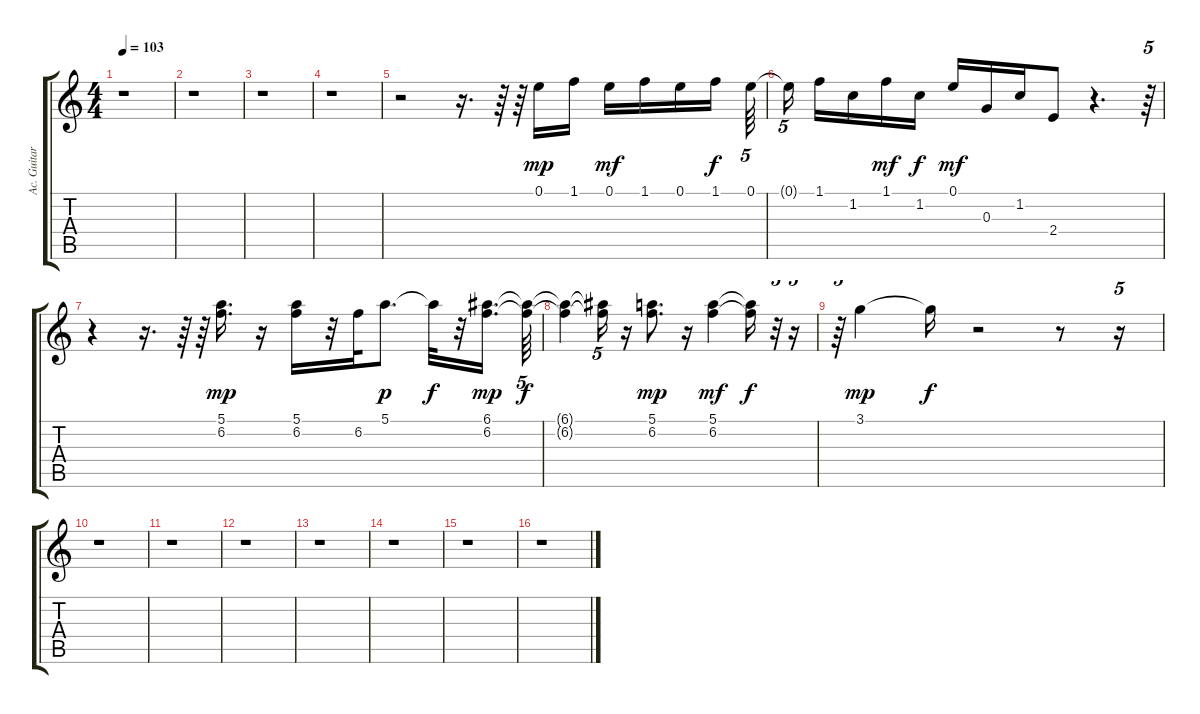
\track ("Ac. Guitar (nylon)" "Ac. Guitar") {instrument acousticguitarnylon}
\staff {score tabs}
\tuning (E4 B3 G3 D3 A2 E2) {hide}
\ts (4 4)
\tempo 103
\clef g2
\ks c
r.1{dy f} |
r.1 |
r.1 |
r.1 |
r.2 r.16{d} r.64 r.64 0.1.16{dy mp} 1.1.16 0.1.16{dy mf} 1.1.16 0.1.16 1.1.16{dy f} 0.1.64{tu (5 4)} |
0.1{t}.16{tu (5 4)} 1.1.16 1.2.16 1.1.16{dy mf} 1.2.16{dy f} 0.1.16{dy mf} 0.3.16 1.2.16 2.4.8 r.4{d} r.64{tu (5 4)} |
r.4 r.16{d} r.64 r.64 (5.1 6.2).16{d dy mp} r.16 (5.1 6.2).16 r.32 6.2.32 5.1.8{d dy p} 5.1{t}.32{dy f} r.32 (6.1 6.2).16{d dy mp} (6.1{t} 6.2{t}).64{tu (5 4) dy f} |
(6.1{t} 6.2{t}).4 (6.1{t} 6.2{t}).16{tu (5 4)} r.16 (5.1 6.2).8{d dy mp} r.16 (5.1 6.2).4{dy mf} (5.1{t} 6.2{t}).16{dy f} r.32{tu (5 4)} r.16{tu (5 4)} |
r.64{tu (5 4)} 3.1.4{dy mp} 3.1{t}.16{dy f} r.2 r.8 r.16{tu (5 4)} |
r.1 |
r.1 |
r.1 |
r.1 |
r.1 |
r.1 |
r.1
